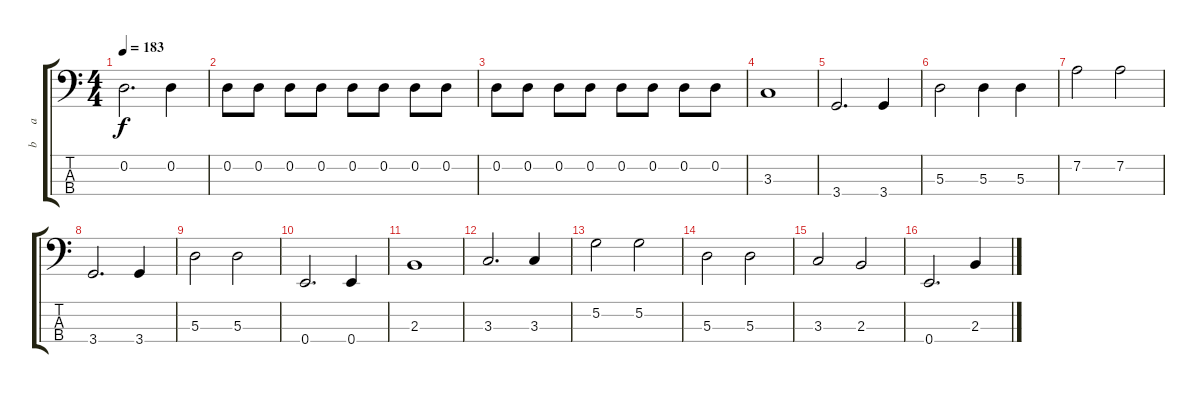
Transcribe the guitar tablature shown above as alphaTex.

\track ("b      a       s      s" "b      a  ") {instrument electricbassfinger}
\staff {score tabs}
\tuning (G2 D2 A1 E1) {hide}
\ts (4 4)
\tempo 183
\clef f4
\ks c
0.2.2{d dy f volume 16} 0.2.4 |
0.2.8 0.2.8 0.2.8 0.2.8 0.2.8 0.2.8 0.2.8 0.2.8 |
0.2.8 0.2.8 0.2.8 0.2.8 0.2.8 0.2.8 0.2.8 0.2.8 |
3.3.1 |
3.4.2{d} 3.4.4 |
5.3.2 5.3.4 5.3.4 |
7.2.2 7.2.2 |
3.4.2{d} 3.4.4 |
5.3.2 5.3.2 |
0.4.2{d} 0.4.4 |
2.3.1 |
3.3.2{d} 3.3.4 |
5.2.2 5.2.2 |
5.3.2 5.3.2 |
3.3.2 2.3.2 |
0.4.2{d} 2.3.4
